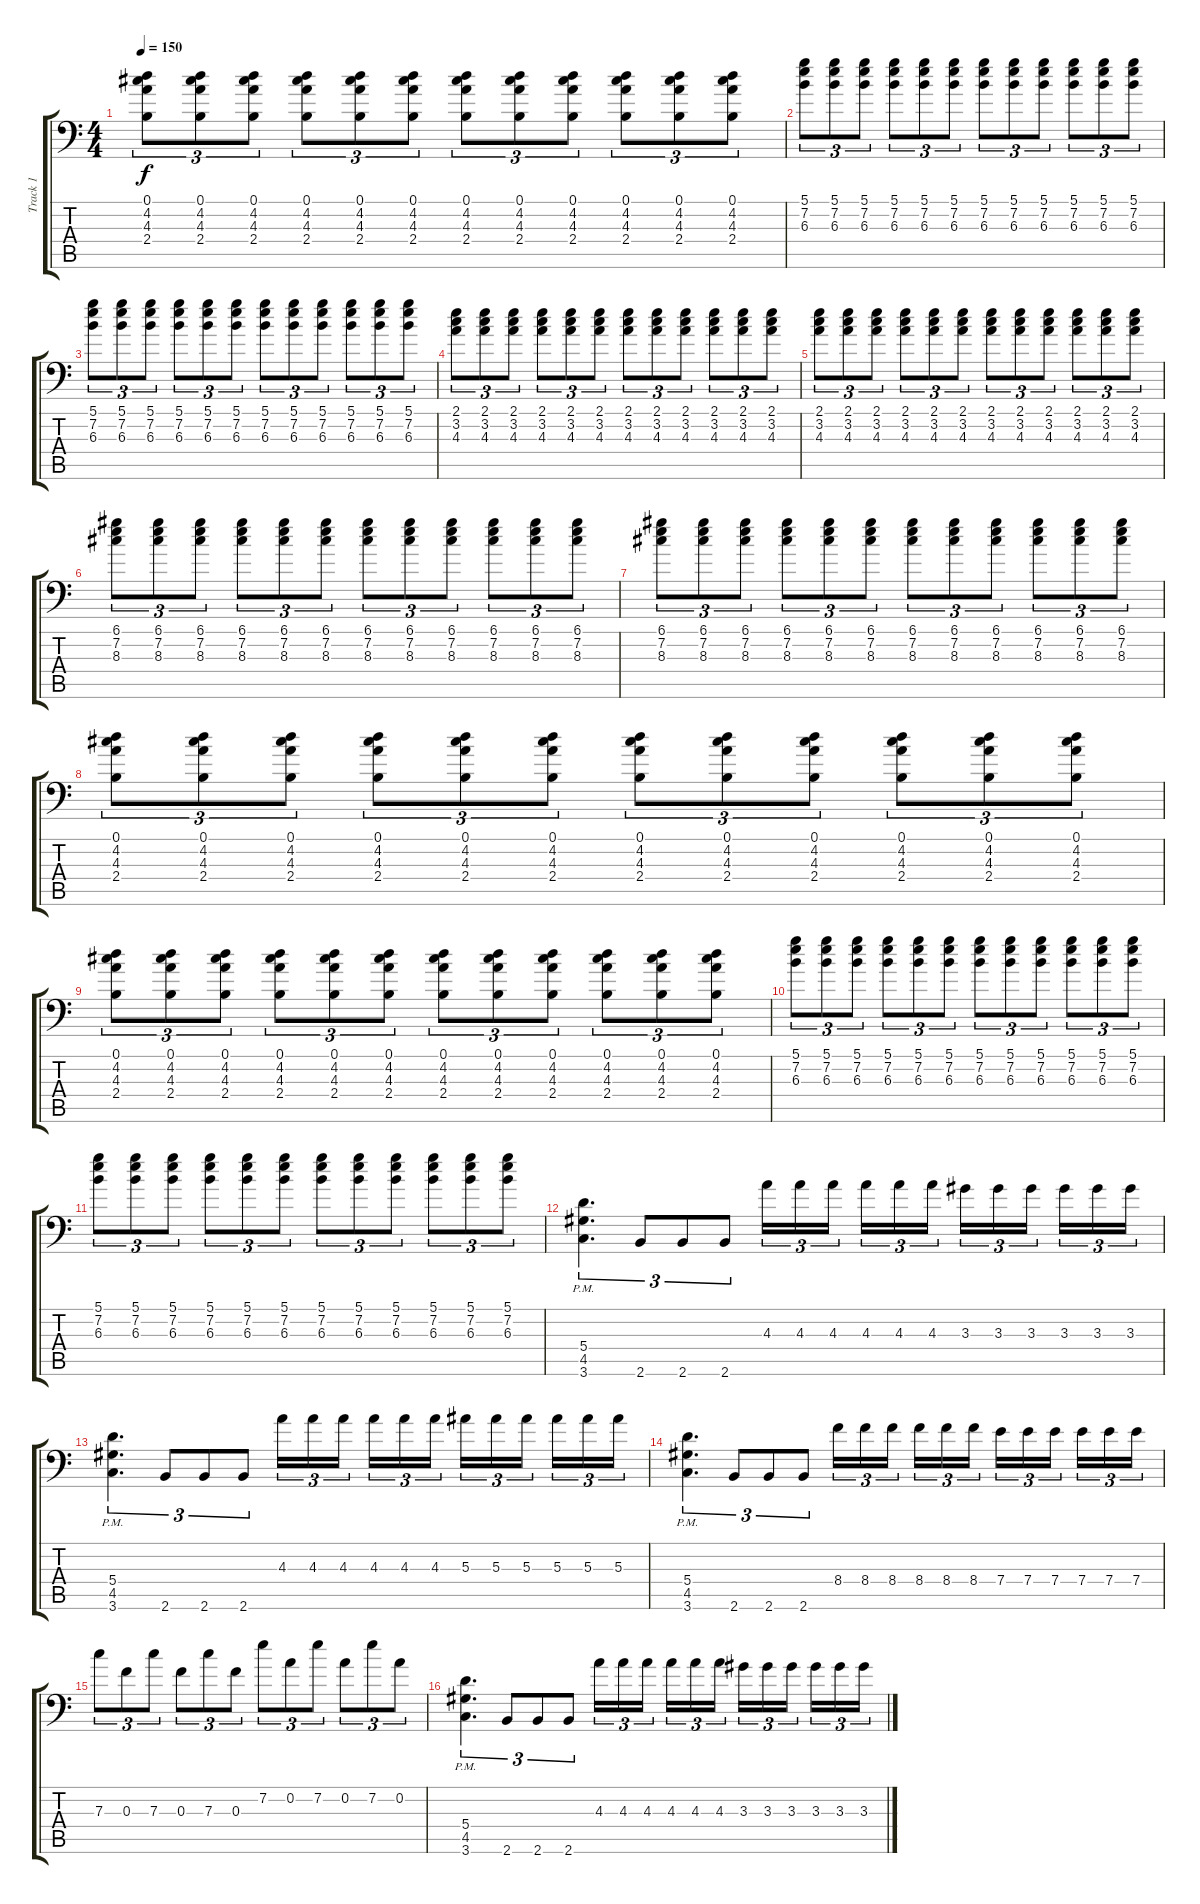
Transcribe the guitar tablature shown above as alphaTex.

\track ("Track 1" "Track 1") {instrument distortionguitar}
\staff {score tabs}
\tuning (D4 A3 F3 A2 E2 A1) {hide}
\ts (4 4)
\tempo 150
\clef f4
\ks c
(0.1 4.2 4.3 2.4).8{tu (3 2) dy f} (0.1 4.2 4.3 2.4).8{tu (3 2)} (0.1 4.2 4.3 2.4).8{tu (3 2)} (0.1 4.2 4.3 2.4).8{tu (3 2)} (0.1 4.2 4.3 2.4).8{tu (3 2)} (0.1 4.2 4.3 2.4).8{tu (3 2)} (0.1 4.2 4.3 2.4).8{tu (3 2)} (0.1 4.2 4.3 2.4).8{tu (3 2)} (0.1 4.2 4.3 2.4).8{tu (3 2)} (0.1 4.2 4.3 2.4).8{tu (3 2)} (0.1 4.2 4.3 2.4).8{tu (3 2)} (0.1 4.2 4.3 2.4).8{tu (3 2)} |
(5.1 7.2 6.3).8{tu (3 2)} (5.1 7.2 6.3).8{tu (3 2)} (5.1 7.2 6.3).8{tu (3 2)} (5.1 7.2 6.3).8{tu (3 2)} (5.1 7.2 6.3).8{tu (3 2)} (5.1 7.2 6.3).8{tu (3 2)} (5.1 7.2 6.3).8{tu (3 2)} (5.1 7.2 6.3).8{tu (3 2)} (5.1 7.2 6.3).8{tu (3 2)} (5.1 7.2 6.3).8{tu (3 2)} (5.1 7.2 6.3).8{tu (3 2)} (5.1 7.2 6.3).8{tu (3 2)} |
(5.1 7.2 6.3).8{tu (3 2)} (5.1 7.2 6.3).8{tu (3 2)} (5.1 7.2 6.3).8{tu (3 2)} (5.1 7.2 6.3).8{tu (3 2)} (5.1 7.2 6.3).8{tu (3 2)} (5.1 7.2 6.3).8{tu (3 2)} (5.1 7.2 6.3).8{tu (3 2)} (5.1 7.2 6.3).8{tu (3 2)} (5.1 7.2 6.3).8{tu (3 2)} (5.1 7.2 6.3).8{tu (3 2)} (5.1 7.2 6.3).8{tu (3 2)} (5.1 7.2 6.3).8{tu (3 2)} |
(2.1 3.2 4.3).8{tu (3 2)} (2.1 3.2 4.3).8{tu (3 2)} (2.1 3.2 4.3).8{tu (3 2)} (2.1 3.2 4.3).8{tu (3 2)} (2.1 3.2 4.3).8{tu (3 2)} (2.1 3.2 4.3).8{tu (3 2)} (2.1 3.2 4.3).8{tu (3 2)} (2.1 3.2 4.3).8{tu (3 2)} (2.1 3.2 4.3).8{tu (3 2)} (2.1 3.2 4.3).8{tu (3 2)} (2.1 3.2 4.3).8{tu (3 2)} (2.1 3.2 4.3).8{tu (3 2)} |
(2.1 3.2 4.3).8{tu (3 2)} (2.1 3.2 4.3).8{tu (3 2)} (2.1 3.2 4.3).8{tu (3 2)} (2.1 3.2 4.3).8{tu (3 2)} (2.1 3.2 4.3).8{tu (3 2)} (2.1 3.2 4.3).8{tu (3 2)} (2.1 3.2 4.3).8{tu (3 2)} (2.1 3.2 4.3).8{tu (3 2)} (2.1 3.2 4.3).8{tu (3 2)} (2.1 3.2 4.3).8{tu (3 2)} (2.1 3.2 4.3).8{tu (3 2)} (2.1 3.2 4.3).8{tu (3 2)} |
(6.1 7.2 8.3).8{tu (3 2)} (6.1 7.2 8.3).8{tu (3 2)} (6.1 7.2 8.3).8{tu (3 2)} (6.1 7.2 8.3).8{tu (3 2)} (6.1 7.2 8.3).8{tu (3 2)} (6.1 7.2 8.3).8{tu (3 2)} (6.1 7.2 8.3).8{tu (3 2)} (6.1 7.2 8.3).8{tu (3 2)} (6.1 7.2 8.3).8{tu (3 2)} (6.1 7.2 8.3).8{tu (3 2)} (6.1 7.2 8.3).8{tu (3 2)} (6.1 7.2 8.3).8{tu (3 2)} |
(6.1 7.2 8.3).8{tu (3 2)} (6.1 7.2 8.3).8{tu (3 2)} (6.1 7.2 8.3).8{tu (3 2)} (6.1 7.2 8.3).8{tu (3 2)} (6.1 7.2 8.3).8{tu (3 2)} (6.1 7.2 8.3).8{tu (3 2)} (6.1 7.2 8.3).8{tu (3 2)} (6.1 7.2 8.3).8{tu (3 2)} (6.1 7.2 8.3).8{tu (3 2)} (6.1 7.2 8.3).8{tu (3 2)} (6.1 7.2 8.3).8{tu (3 2)} (6.1 7.2 8.3).8{tu (3 2)} |
(0.1 4.2 4.3 2.4).8{tu (3 2)} (0.1 4.2 4.3 2.4).8{tu (3 2)} (0.1 4.2 4.3 2.4).8{tu (3 2)} (0.1 4.2 4.3 2.4).8{tu (3 2)} (0.1 4.2 4.3 2.4).8{tu (3 2)} (0.1 4.2 4.3 2.4).8{tu (3 2)} (0.1 4.2 4.3 2.4).8{tu (3 2)} (0.1 4.2 4.3 2.4).8{tu (3 2)} (0.1 4.2 4.3 2.4).8{tu (3 2)} (0.1 4.2 4.3 2.4).8{tu (3 2)} (0.1 4.2 4.3 2.4).8{tu (3 2)} (0.1 4.2 4.3 2.4).8{tu (3 2)} |
(0.1 4.2 4.3 2.4).8{tu (3 2)} (0.1 4.2 4.3 2.4).8{tu (3 2)} (0.1 4.2 4.3 2.4).8{tu (3 2)} (0.1 4.2 4.3 2.4).8{tu (3 2)} (0.1 4.2 4.3 2.4).8{tu (3 2)} (0.1 4.2 4.3 2.4).8{tu (3 2)} (0.1 4.2 4.3 2.4).8{tu (3 2)} (0.1 4.2 4.3 2.4).8{tu (3 2)} (0.1 4.2 4.3 2.4).8{tu (3 2)} (0.1 4.2 4.3 2.4).8{tu (3 2)} (0.1 4.2 4.3 2.4).8{tu (3 2)} (0.1 4.2 4.3 2.4).8{tu (3 2)} |
(5.1 7.2 6.3).8{tu (3 2)} (5.1 7.2 6.3).8{tu (3 2)} (5.1 7.2 6.3).8{tu (3 2)} (5.1 7.2 6.3).8{tu (3 2)} (5.1 7.2 6.3).8{tu (3 2)} (5.1 7.2 6.3).8{tu (3 2)} (5.1 7.2 6.3).8{tu (3 2)} (5.1 7.2 6.3).8{tu (3 2)} (5.1 7.2 6.3).8{tu (3 2)} (5.1 7.2 6.3).8{tu (3 2)} (5.1 7.2 6.3).8{tu (3 2)} (5.1 7.2 6.3).8{tu (3 2)} |
(5.1 7.2 6.3).8{tu (3 2)} (5.1 7.2 6.3).8{tu (3 2)} (5.1 7.2 6.3).8{tu (3 2)} (5.1 7.2 6.3).8{tu (3 2)} (5.1 7.2 6.3).8{tu (3 2)} (5.1 7.2 6.3).8{tu (3 2)} (5.1 7.2 6.3).8{tu (3 2)} (5.1 7.2 6.3).8{tu (3 2)} (5.1 7.2 6.3).8{tu (3 2)} (5.1 7.2 6.3).8{tu (3 2)} (5.1 7.2 6.3).8{tu (3 2)} (5.1 7.2 6.3).8{tu (3 2)} |
(5.4{pm} 4.5{pm} 3.6{pm}).4{d tu (3 2)} 2.6.8{tu (3 2)} 2.6.8{tu (3 2)} 2.6.8{tu (3 2)} 4.3.16{tu (3 2)} 4.3.16{tu (3 2)} 4.3.16{tu (3 2)} 4.3.16{tu (3 2)} 4.3.16{tu (3 2)} 4.3.16{tu (3 2)} 3.3.16{tu (3 2)} 3.3.16{tu (3 2)} 3.3.16{tu (3 2)} 3.3.16{tu (3 2)} 3.3.16{tu (3 2)} 3.3.16{tu (3 2)} |
(5.4{pm} 4.5{pm} 3.6{pm}).4{d tu (3 2)} 2.6.8{tu (3 2)} 2.6.8{tu (3 2)} 2.6.8{tu (3 2)} 4.3.16{tu (3 2)} 4.3.16{tu (3 2)} 4.3.16{tu (3 2)} 4.3.16{tu (3 2)} 4.3.16{tu (3 2)} 4.3.16{tu (3 2)} 5.3.16{tu (3 2)} 5.3.16{tu (3 2)} 5.3.16{tu (3 2)} 5.3.16{tu (3 2)} 5.3.16{tu (3 2)} 5.3.16{tu (3 2)} |
(5.4{pm} 4.5{pm} 3.6{pm}).4{d tu (3 2)} 2.6.8{tu (3 2)} 2.6.8{tu (3 2)} 2.6.8{tu (3 2)} 8.4.16{tu (3 2)} 8.4.16{tu (3 2)} 8.4.16{tu (3 2)} 8.4.16{tu (3 2)} 8.4.16{tu (3 2)} 8.4.16{tu (3 2)} 7.4.16{tu (3 2)} 7.4.16{tu (3 2)} 7.4.16{tu (3 2)} 7.4.16{tu (3 2)} 7.4.16{tu (3 2)} 7.4.16{tu (3 2)} |
7.3.8{tu (3 2)} 0.3.8{tu (3 2)} 7.3.8{tu (3 2)} 0.3.8{tu (3 2)} 7.3.8{tu (3 2)} 0.3.8{tu (3 2)} 7.2.8{tu (3 2)} 0.2.8{tu (3 2)} 7.2.8{tu (3 2)} 0.2.8{tu (3 2)} 7.2.8{tu (3 2)} 0.2.8{tu (3 2)} |
(5.4{pm} 4.5{pm} 3.6{pm}).4{d tu (3 2)} 2.6.8{tu (3 2)} 2.6.8{tu (3 2)} 2.6.8{tu (3 2)} 4.3.16{tu (3 2)} 4.3.16{tu (3 2)} 4.3.16{tu (3 2)} 4.3.16{tu (3 2)} 4.3.16{tu (3 2)} 4.3.16{tu (3 2)} 3.3.16{tu (3 2)} 3.3.16{tu (3 2)} 3.3.16{tu (3 2)} 3.3.16{tu (3 2)} 3.3.16{tu (3 2)} 3.3.16{tu (3 2)}
